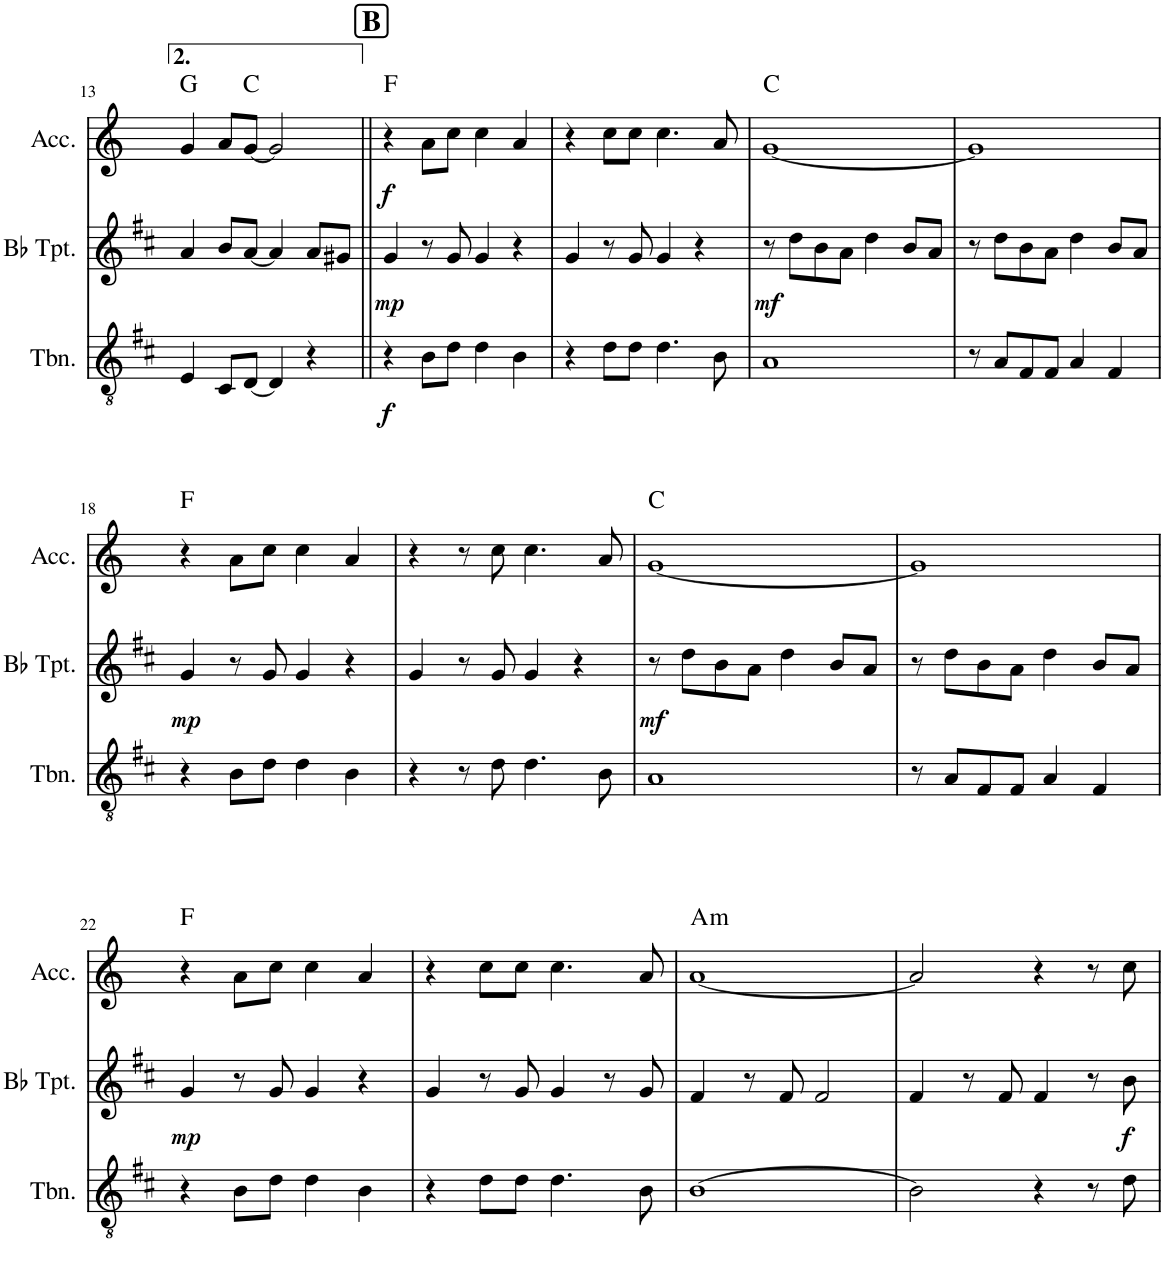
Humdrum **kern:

**kern	**dynam	**kern	**dynam	**kern	**dynam	**harte
*part3	*part3	*part2	*part2	*part1	*part1	*part1
*staff3	*staff3	*staff2	*staff2	*staff1	*staff1	*
*I"Trombone	*	*I"Bb Trumpet	*	*I"Accordion	*	*
*I'Tbn.	*	*I'Bb Tpt.	*	*I'Acc.	*	*
!!LO:PB:g=z
*clefGv2	*	*clefG2	*	*clefG2	*	*
*Trd1c2	*	*Trd1c2	*	*	*	*
*k[f#c#]	*	*k[f#c#]	*	*k[]	*	*
*M4/4	*	*M4/4	*	*M4/4	*	*
=13	=13	=13	=13	=13	=13	=13
4E/	.	4a/	.	4g/	.	G:maj
8C#/L	.	8b/L	.	8a/L	.	.
[8D/J	.	[8a/J	.	[8g/J	.	C:maj
4D/]	.	4a/]	.	2g/]	.	.
4r	.	8a/L	.	.	.	.
.	.	8g#X/J	.	.	.	.
!!LO:REH:place=s1:a:B:cj:fs=14:t=B
=14||	=14||	=14||	=14||	=14||	=14||	=14||
!	!LO:DY:b	!	!LO:DY:b	!	!LO:DY:b	!
4r	f	4g/	mp	4r	f	F:maj
8B\L	.	8r	.	8a\L	.	.
8d\J	.	8g/	.	8cc\J	.	.
4d\	.	4g/	.	4cc\	.	.
4B\	.	4r	.	4a/	.	.
=15	=15	=15	=15	=15	=15	=15
4r	.	4g/	.	4r	.	.
8d\L	.	8r	.	8cc\L	.	.
8d\J	.	8g/	.	8cc\J	.	.
4.d\	.	4g/	.	4.cc\	.	.
.	.	4r	.	.	.	.
8B\	.	.	.	8a/	.	.
=16	=16	=16	=16	=16	=16	=16
!	!	!	!LO:DY:b	!	!	!
1A	.	8r	mf	[1g	.	C:maj
.	.	8dd\L	.	.	.	.
.	.	8b\	.	.	.	.
.	.	8a\J	.	.	.	.
.	.	4dd\	.	.	.	.
.	.	8b/L	.	.	.	.
.	.	8a/J	.	.	.	.
=17	=17	=17	=17	=17	=17	=17
8r	.	8r	.	1g]	.	.
8A/L	.	8dd\L	.	.	.	.
8F#/	.	8b\	.	.	.	.
8F#/J	.	8a\J	.	.	.	.
4A/	.	4dd\	.	.	.	.
4F#/	.	8b/L	.	.	.	.
.	.	8a/J	.	.	.	.
!!LO:LB:g=z
=18	=18	=18	=18	=18	=18	=18
!	!	!	!LO:DY:b	!	!	!
4r	.	4g/	mp	4r	.	F:maj
8B\L	.	8r	.	8a\L	.	.
8d\J	.	8g/	.	8cc\J	.	.
4d\	.	4g/	.	4cc\	.	.
4B\	.	4r	.	4a/	.	.
=19	=19	=19	=19	=19	=19	=19
4r	.	4g/	.	4r	.	.
8r	.	8r	.	8r	.	.
8d\	.	8g/	.	8cc\	.	.
4.d\	.	4g/	.	4.cc\	.	.
.	.	4r	.	.	.	.
8B\	.	.	.	8a/	.	.
=20	=20	=20	=20	=20	=20	=20
!	!	!	!LO:DY:b	!	!	!
1A	.	8r	mf	[1g	.	C:maj
.	.	8dd\L	.	.	.	.
.	.	8b\	.	.	.	.
.	.	8a\J	.	.	.	.
.	.	4dd\	.	.	.	.
.	.	8b/L	.	.	.	.
.	.	8a/J	.	.	.	.
=21	=21	=21	=21	=21	=21	=21
8r	.	8r	.	1g]	.	.
8A/L	.	8dd\L	.	.	.	.
8F#/	.	8b\	.	.	.	.
8F#/J	.	8a\J	.	.	.	.
4A/	.	4dd\	.	.	.	.
4F#/	.	8b/L	.	.	.	.
.	.	8a/J	.	.	.	.
!!LO:LB:g=z
=22	=22	=22	=22	=22	=22	=22
!	!	!	!LO:DY:b	!	!	!
4r	.	4g/	mp	4r	.	F:maj
8B\L	.	8r	.	8a\L	.	.
8d\J	.	8g/	.	8cc\J	.	.
4d\	.	4g/	.	4cc\	.	.
4B\	.	4r	.	4a/	.	.
=23	=23	=23	=23	=23	=23	=23
4r	.	4g/	.	4r	.	.
8d\L	.	8r	.	8cc\L	.	.
8d\J	.	8g/	.	8cc\J	.	.
4.d\	.	4g/	.	4.cc\	.	.
.	.	8r	.	.	.	.
8B\	.	8g/	.	8a/	.	.
=24	=24	=24	=24	=24	=24	=24
!	!	!	!	!	!	!LO:H:kt=m
[1B	.	4f#/	.	[1a	.	A:min
.	.	8r	.	.	.	.
.	.	8f#/	.	.	.	.
.	.	2f#/	.	.	.	.
=25	=25	=25	=25	=25	=25	=25
2B\]	.	4f#/	.	2a/]	.	.
.	.	8r	.	.	.	.
.	.	8f#/	.	.	.	.
4r	.	4f#/	.	4r	.	.
8r	.	8r	.	8r	.	.
!	!	!	!LO:DY:b	!	!	!
8d\	.	8b\	f	8cc\	.	.
=	=	=	=	=	=	=
*-	*-	*-	*-	*-	*-	*-
